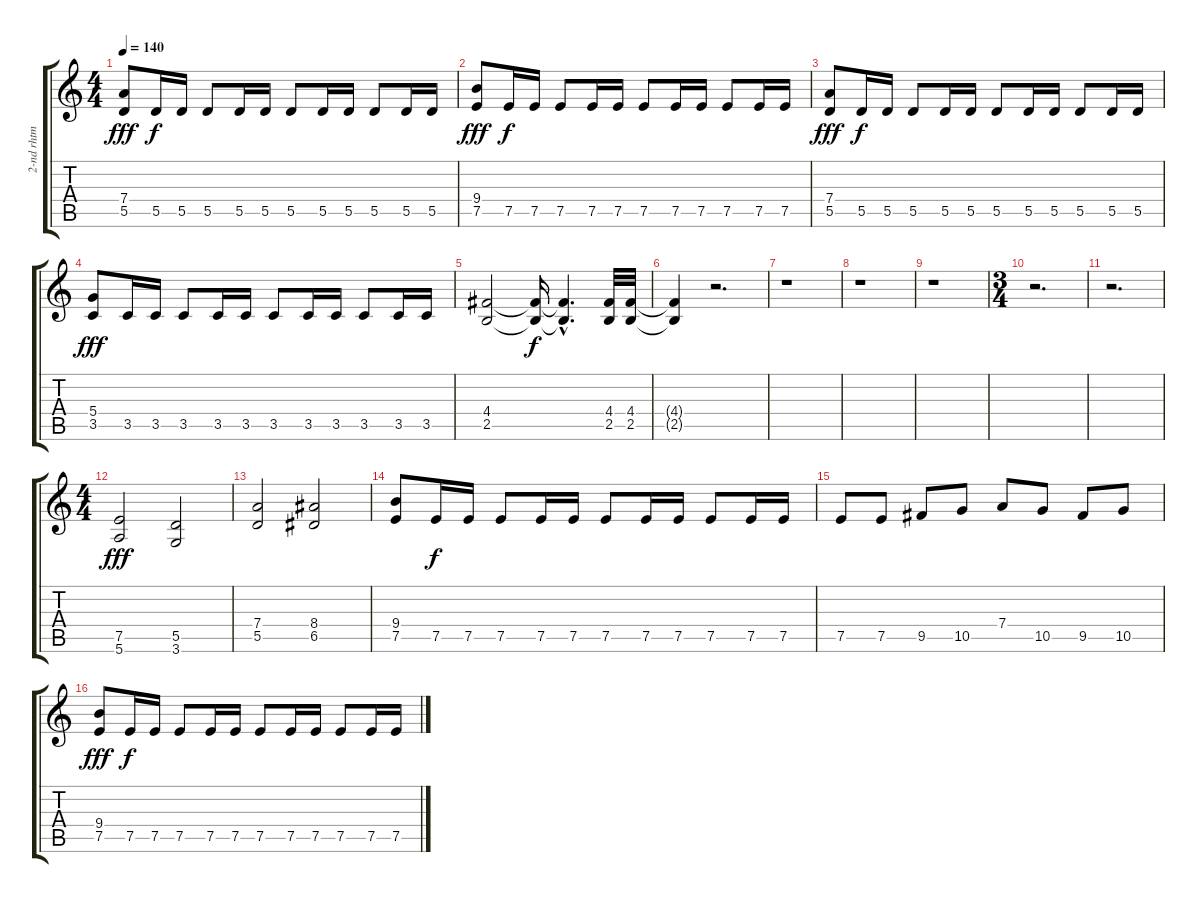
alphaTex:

\track ("2-nd rhtm gtr" "2-nd rhtm ") {instrument overdrivenguitar}
\staff {score tabs}
\tuning (E4 B3 G3 D3 A2 E2) {hide}
\ts (4 4)
\tempo 140
\clef g2
\ks c
(7.4 5.5).8{dy fff} 5.5.16{dy f} 5.5.16 5.5.8 5.5.16 5.5.16 5.5.8 5.5.16 5.5.16 5.5.8 5.5.16 5.5.16 |
(9.4 7.5).8{dy fff} 7.5.16{dy f} 7.5.16 7.5.8 7.5.16 7.5.16 7.5.8 7.5.16 7.5.16 7.5.8 7.5.16 7.5.16 |
(7.4 5.5).8{dy fff} 5.5.16{dy f} 5.5.16 5.5.8 5.5.16 5.5.16 5.5.8 5.5.16 5.5.16 5.5.8 5.5.16 5.5.16 |
(5.4 3.5).8{dy fff} 3.5.16 3.5.16 3.5.8 3.5.16 3.5.16 3.5.8 3.5.16 3.5.16 3.5.8 3.5.16 3.5.16 |
(4.4 2.5).2 (4.4{t} 2.5{t}).16{dy f} (4.4{hac t} 2.5{hac t}).4{d} (4.4 2.5).32 (4.4 2.5).32 |
(4.4{t} 2.5{t}).4 r.2{d} |
r.1 |
r.1 |
r.1 |
\ts (3 4)
r.2{d} |
r.2{d} |
\ts (4 4)
(7.5 5.6).2{dy fff} (5.5 3.6).2 |
(7.4 5.5).2 (8.4 6.5).2 |
(9.4 7.5).8 7.5.16{dy f} 7.5.16 7.5.8 7.5.16 7.5.16 7.5.8 7.5.16 7.5.16 7.5.8 7.5.16 7.5.16 |
7.5.8 7.5.8 9.5.8 10.5.8 7.4.8 10.5.8 9.5.8 10.5.8 |
(9.4 7.5).8{dy fff} 7.5.16{dy f} 7.5.16 7.5.8 7.5.16 7.5.16 7.5.8 7.5.16 7.5.16 7.5.8 7.5.16 7.5.16
